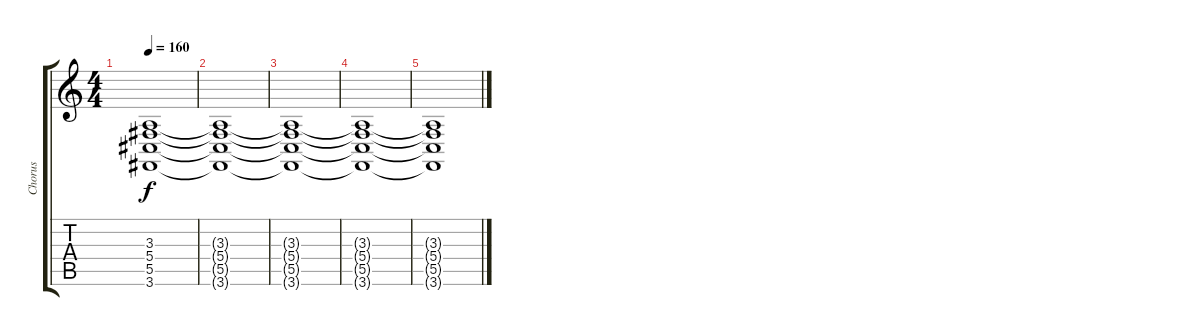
\track ("Chorus" "Chorus") {instrument choiraahs}
\staff {score tabs}
\tuning (Eb4 Bb3 Gb3 Db3 Ab2 Eb2) {hide}
\ts (4 4)
\tempo 160
\clef g2
\ks c
(3.3{t} 5.4{t} 5.5{t} 3.6{t}).1{dy f} |
(3.3{t} 5.4{t} 5.5{t} 3.6{t}).1{volume 0} |
(3.3{t} 5.4{t} 5.5{t} 3.6{t}).1 |
(3.3{t} 5.4{t} 5.5{t} 3.6{t}).1 |
(3.3{t} 5.4{t} 5.5{t} 3.6{t}).1
